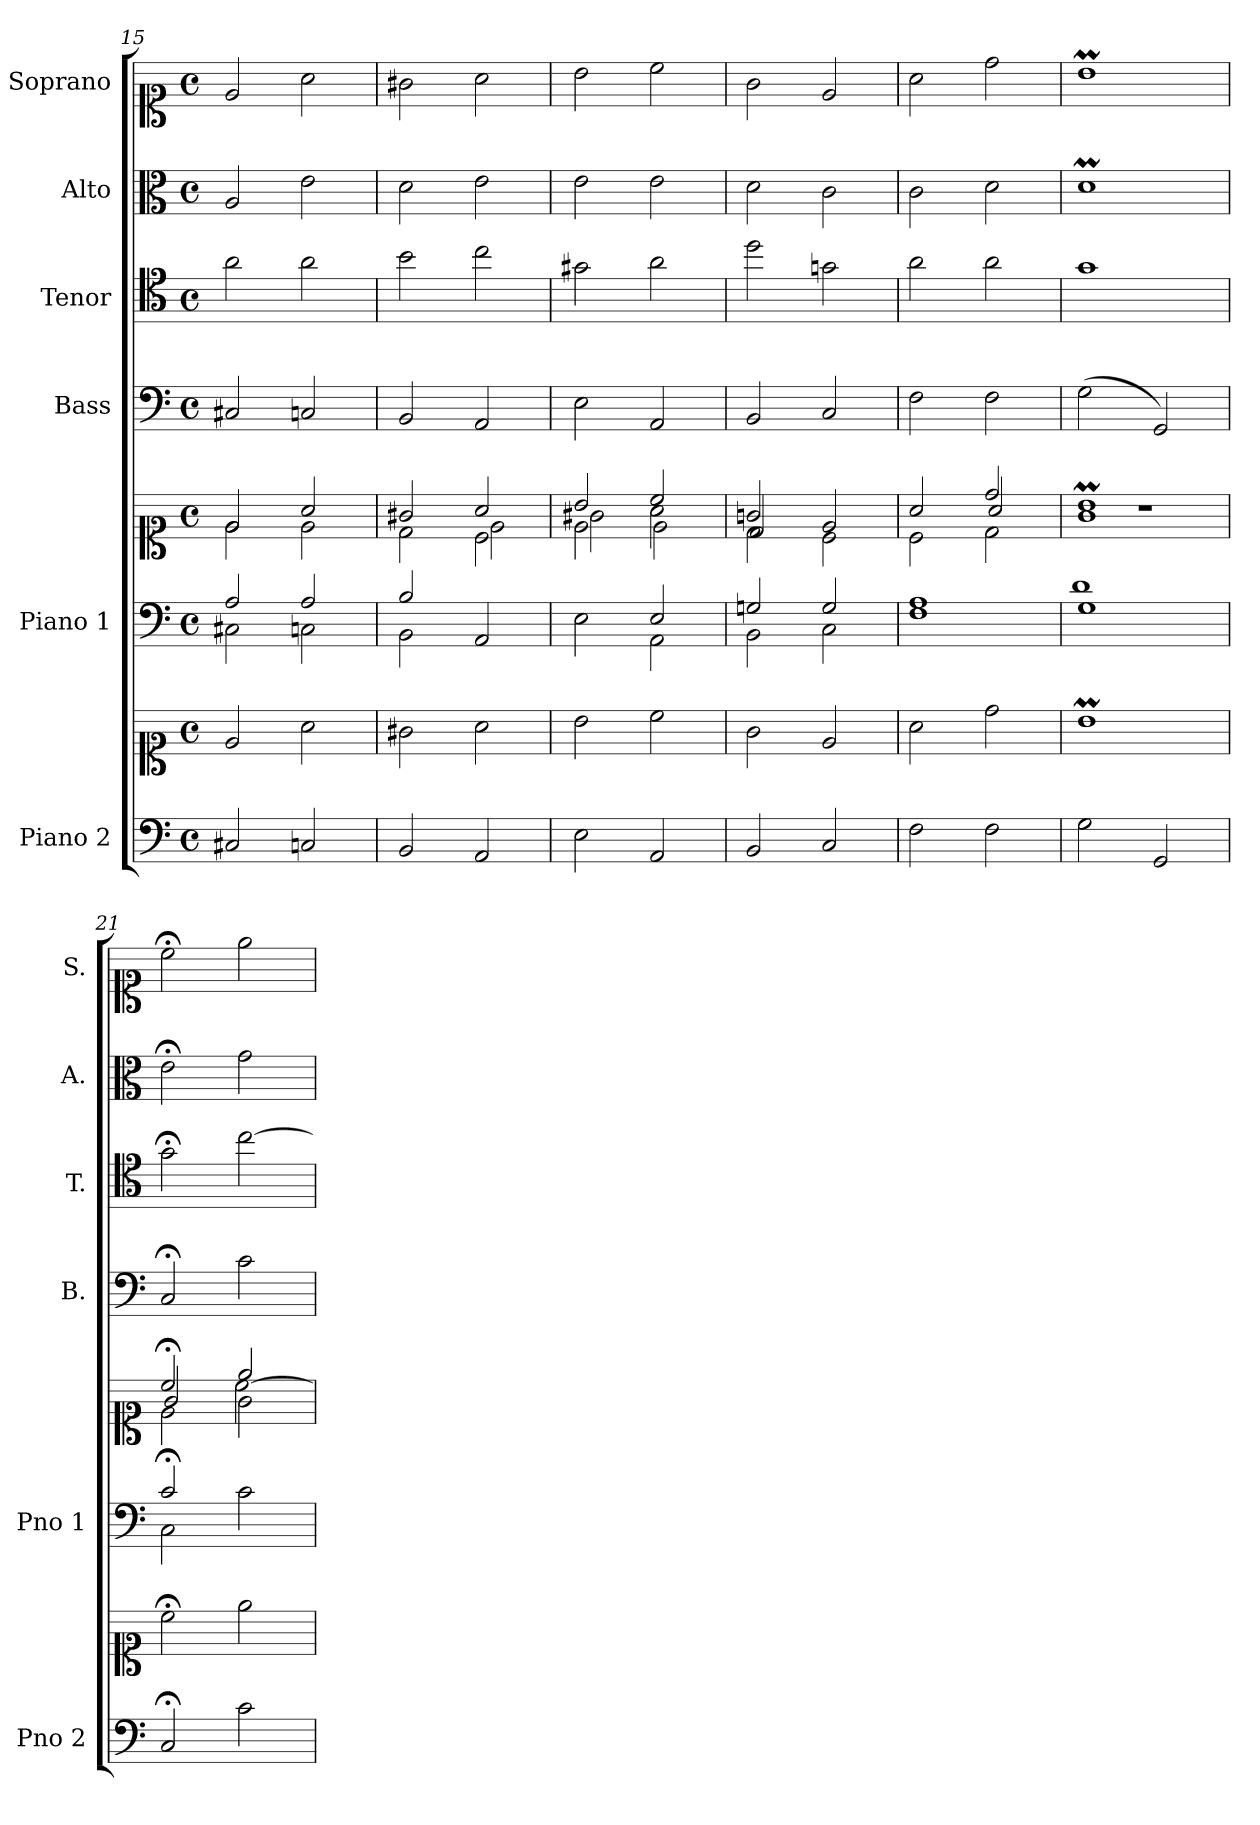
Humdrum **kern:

**kern	**kern	**kern	**kern	**kern	**kern	**kern	**kern
*part6	*part6	*part5	*part5	*part4	*part3	*part2	*part1
*staff8	*staff7	*staff6	*staff5	*staff4	*staff3	*staff2	*staff1
*I"Piano 2	*	*I"Piano 1	*	*I"Bass	*I"Tenor	*I"Alto	*I"Soprano
*I'Pno 2	*	*I'Pno 1	*	*I'B.	*I'T.	*I'A.	*I'S.
!!LO:PB:g=z
*clefF4	*clefC1	*clefF4	*clefC1	*clefF4	*clefC4	*clefC3	*clefC1
*	*	*	*	*	*ITrd7c12	*	*
*k[]	*k[]	*k[]	*k[]	*k[]	*k[]	*k[]	*k[]
*M4/4	*M4/4	*M4/4	*M4/4	*M4/4	*M4/4	*M4/4	*M4/4
*met(c)	*met(c)	*met(c)	*met(c)	*met(c)	*met(c)	*met(c)	*met(c)
=15	=15	=15	=15	=15	=15	=15	=15
*	*	*^	*^	*	*	*	*
2C#X/	2e/	2A/	2C#X\	2e/	2e\	2C#X/	2A\	2A/	2e/
2Cn/	2a\	2A/	2Cn\	2a/	2e\	2Cn/	2A\	2e\	2a\
=16	=16	=16	=16	=16	=16	=16	=16	=16	=16
*	*	*	*	*	*^	*	*	*	*
2BB/	2g#X\	2B/	2BB\	2g#X/	2ryy	2d\	2BB/	2B\	2d\	2g#X\
2AA/	2a\	2ryy	2AA/	2a/	2c\	2e\	2AA/	2c\	2e\	2a\
=17	=17	=17	=17	=17	=17	=17	=17	=17	=17	=17
*	*	*	*	*	*	*^	*	*	*	*
2E\	2b\	2ryy	2E\	2b/	2e\	2g#X\	2ryy	2E\	2G#X\	2e\	2b\
2AA/	2cc\	2E/	2AA\	2cc/	2ryy	2a\	2e\	2AA/	2A\	2e\	2cc\
*	*	*	*	*	*	*v	*v	*	*	*	*
=18	=18	=18	=18	=18	=18	=18	=18	=18	=18	=18
2BB/	2g\	2Gn/	2BB\	2gn/	2d/	2d\	2BB/	2d\	2d\	2g\
2C/	2e/	2G/	2C\	2e/	2c\	2ryy	2C/	2Gn\	2c\	2e/
=19	=19	=19	=19	=19	=19	=19	=19	=19	=19	=19
2F\	2a\	1A/	1F\	2a/	2c\	2ryy	2F\	2A\	2c\	2a\
2F\	2dd\	.	.	2dd/	2a/	2d\	2F\	2A\	2d\	2dd\
=20	=20	=20	=20	=20	=20	=20	=20	=20	=20	=20
2G\	1bm\	1G/	1d\	1bm/	1g\	1r	(2G\	1G\	1dM\	1bm\
2GG/	.	.	.	.	.	.	2GG/)	.	.	.
=21	=21	=21	=21	=21	=21	=21	=21	=21	=21	=21
*	*	*	*	*	*	*^	*	*	*	*
2C;/	2cc;<\	2c;/	2C\	2cc;</	2ryy	2g/	2e\	2C;</	2G;<\	2e;<\	2cc;<\
2c\	2ee\	2ryy	2c\	2ee/	2g\	[<2cc\	2ryy	2c\	[>2c\	2g\	2ee\
*	*	*v	*v	*	*	*	*	*	*	*	*
*	*	*	*v	*v	*v	*v	*	*	*	*
=	=	=	=	=	=	=	=
*-	*-	*-	*-	*-	*-	*-	*-
